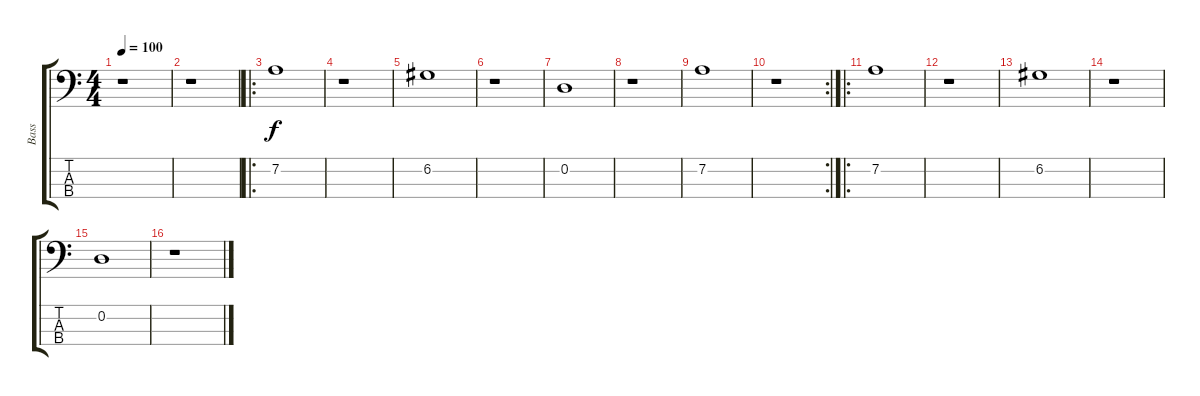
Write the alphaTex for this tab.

\track ("Bass" "Bass") {instrument electricbassfinger}
\staff {score tabs}
\tuning (G2 D2 A1 E1) {hide}
\ts (4 4)
\tempo 100
\clef f4
\ks c
r.1{dy f} |
r.1 |
\ro
7.2.1 |
r.1 |
6.2.1 |
r.1 |
0.2.1 |
r.1 |
7.2.1 |
\rc 2
r.1 |
\ro
7.2.1 |
r.1 |
6.2.1 |
r.1 |
0.2.1 |
r.1
